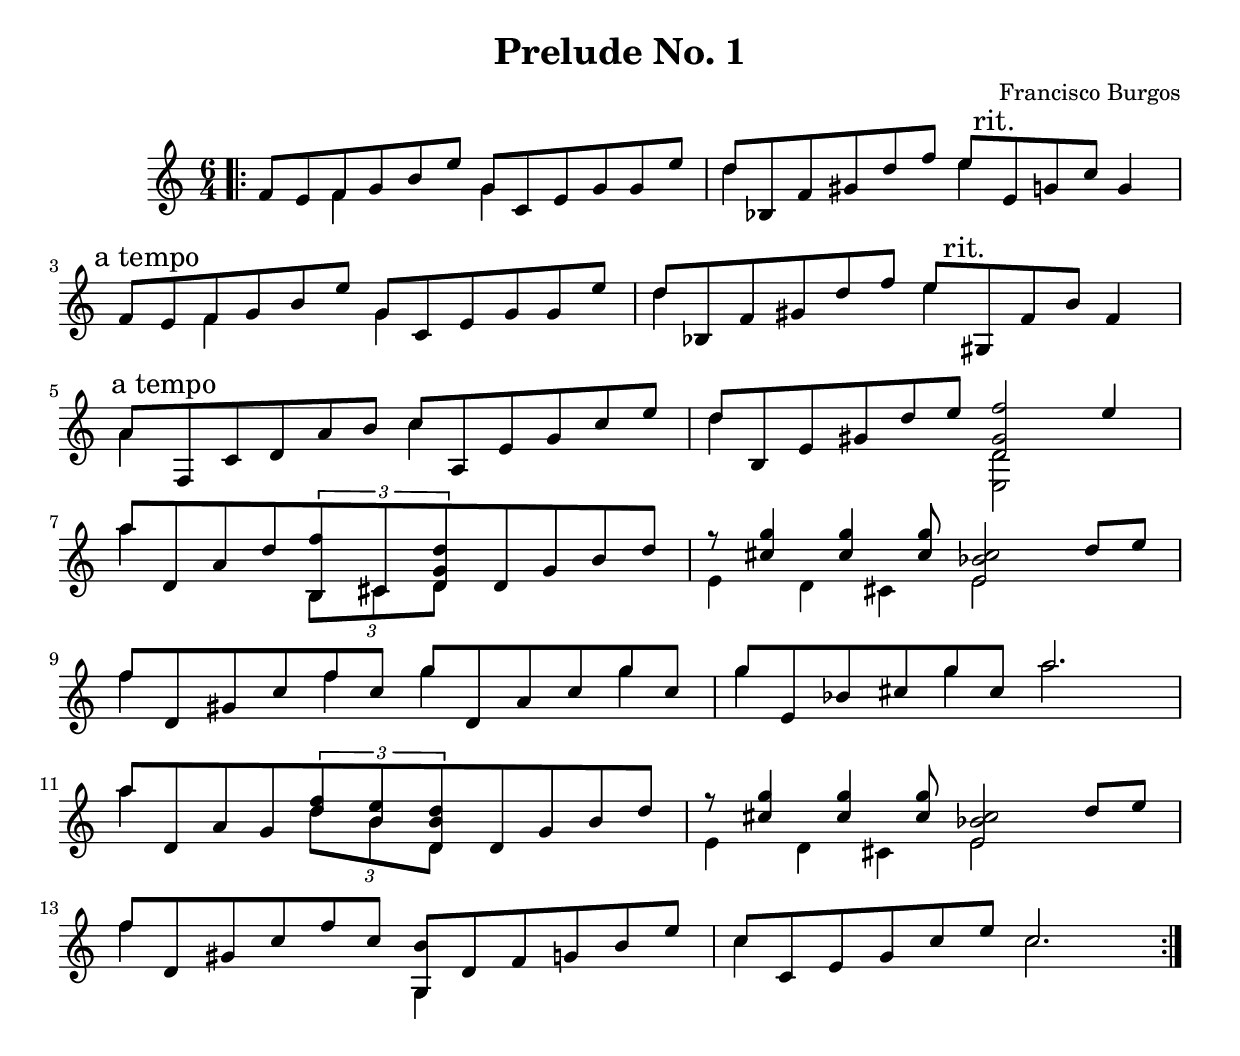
\version "2.18.2"
\header {
  title = "Prelude No. 1"
  composer = "Francisco Burgos"
}

\include "bbarred.ly"
#(define RH rightHandFinger)

#(define RH rightHandFinger)

<<
  {
    \time 6/4
    \key c \major
    
   
    <<
      \new Voice { \voiceOne
        \bar ".|:"
        f'8 e' f'8 g' b' e'' g' c' e' g' g' e'' |
        d'' bes f' gis' d'' f'' e'' \mark "rit." e' g' c'' g'4 | \break
      }
      \new Voice { \voiceTwo
        s4 f'4 s4 g'4 s2 |
        d''4 s2 e''4 s2 |
      }
      \new Voice { \voiceThree
        |
        |
      }
      \new Voice { \voiceFour
        |
        |
      }
    >>
    <<
      \new Voice { \voiceOne
        \mark "a tempo" f'8 e' f'8 g' b' e'' g' c' e' g' g' e'' |
        d'' bes f' gis' d'' f'' e'' \mark "rit." gis f' b' f'4 | \break
      }
      \new Voice { \voiceTwo
        s4 f'4 s4 g'4 s2 |
        d''4 s2 e''4 s2 |
      }
      \new Voice { \voiceThree
        |
        |
      }
      \new Voice { \voiceFour
        |
        |
      }
    >>
    <<
      \new Voice { \voiceOne
        a'8 \mark "a tempo" f c' d' a' b' c'' a e' g' c'' e''|
        d'' b e' gis' d'' e'' <d' gis' f''>2 e''4 | \break
      }
      \new Voice { \voiceTwo
        a'4 s2 c''4 s2 |
        d''4 s2 <e d'>2 s4 |
      }
      \new Voice { \voiceThree
        |
        |
      }
      \new Voice { \voiceFour
        |
        |
      }
    >>
    <<
      \new Voice { \voiceOne
        a''8 d' a' d'' \tuplet 3/4 {<b f''> cis' <d' g' d''>} d' g' b' d'' |
        r8 <cis'' g''>4 <cis'' g''>4 <cis'' g''>8 <e' bes' cis''>2  d''8 e'' | \break
      }
      \new Voice { \voiceTwo
        a''4 s4 \tuplet 3/4 {b8 cis' <d'>} s2 |
        e'4 d' cis' e'2 s4 |
      }
      \new Voice { \voiceThree
        |
        |
      }
      \new Voice { \voiceFour
        |
        |
      }
    >>
    <<
      \new Voice { \voiceOne
        f''8 d' gis' c'' f'' c'' g'' d' a' c'' g'' c''|
        g'' e' bes' cis'' g'' cis'' a''2. | \break
      }
      \new Voice { \voiceTwo
        f''4 s4 f''4 g''4 s4 g''4 |
        g''4 s4 g''4 a''2.|
      }
      \new Voice { \voiceThree
        |
        |
      }
      \new Voice { \voiceFour
        |
        |
      }
    >>
    <<
      \new Voice { \voiceOne
        a''8 d' a' g' \tuplet 3/4 {<d'' f''> <b' e''> <d' b' d''>} d' g' b' d''|
        r8 <cis'' g''>4 <cis'' g''>4 <cis'' g''>8 <e' bes' cis''>2 d''8 e'' | \break
      }
      \new Voice { \voiceTwo
        a''4 s4 \tuplet 3/4 {<d'' >8 b' <d'>8} s2 |
        e'4 d' cis' e'2 s4|
      }
      \new Voice { \voiceThree
        |
        |
      }
      \new Voice { \voiceFour
        |
        |
      }
    >>
    <<
      \new Voice { \voiceOne
        f''8 d' gis' c'' f'' c'' <g b'> d' f' g' b' e''|
        c'' c' e' g' c'' e'' c''2. \bar ":|." \break
      }
      \new Voice { \voiceTwo
        f''4 s2 <g>4 s2 |
        c''4 s2 c''2. |
      }
      \new Voice { \voiceThree
        |
        |
      }
      \new Voice { \voiceFour
        |
        |
      }
    >>
    <<
      \new Voice { \voiceOne
        |
        | \break
      }
      \new Voice { \voiceTwo
        |
        |
      }
      \new Voice { \voiceThree
        |
        |
      }
      \new Voice { \voiceFour
        |
        |
      }
    >>
  }
>>